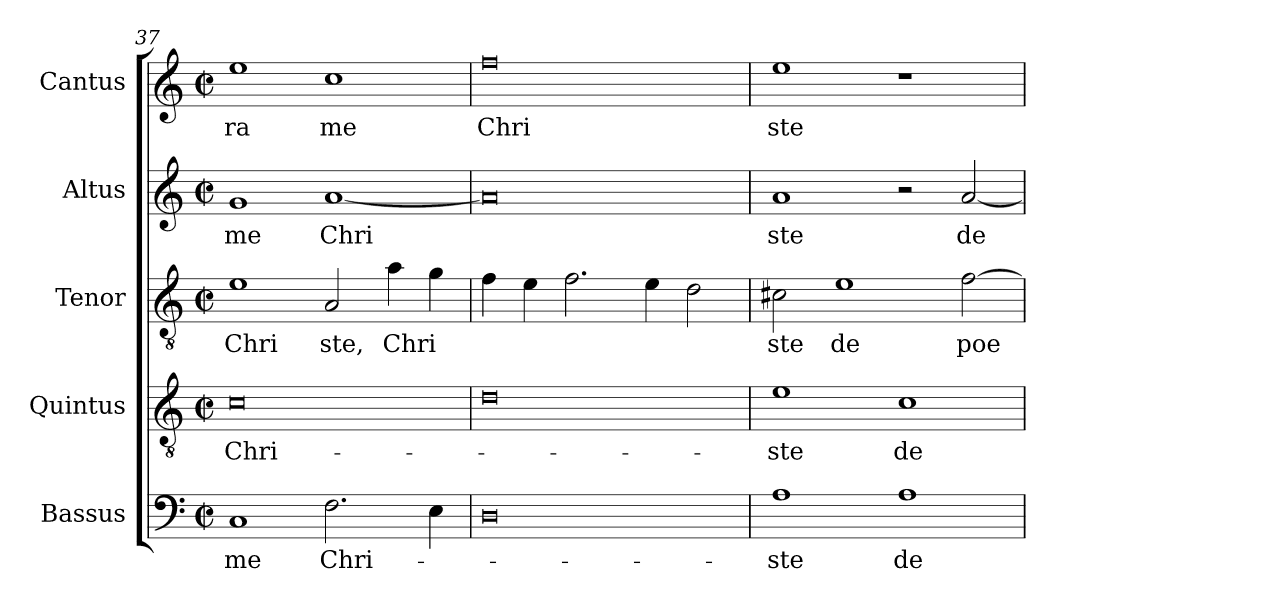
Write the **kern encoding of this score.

**kern	**text	**kern	**text	**kern	**text	**kern	**text	**kern	**text
*part5	*part5	*part4	*part4	*part3	*part3	*part2	*part2	*part1	*part1
*staff5	*staff5	*staff4	*staff4	*staff3	*staff3	*staff2	*staff2	*staff1	*staff1
*I"Bassus	*	*I"Quintus	*	*I"Tenor	*	*I"Altus	*	*I"Cantus	*
*clefF4	*	*clefGv2	*	*clefGv2	*	*clefG2	*	*clefG2	*
*M2/2	*	*M2/2	*	*M2/2	*	*M2/2	*	*M2/2	*
*met(c|)	*	*met(c|)	*	*met(c|)	*	*met(c|)	*	*met(c|)	*
=37	=37	=37	=37	=37	=37	=37	=37	=37	=37
!	!LO:LY:b:cj	!	!LO:LY:b	!	!LO:LY:b:cj	!	!LO:LY:b:cj	!	!LO:LY:b:cj
1C	me	0c	Chri-	1e	Chri	1g	me	1ee	ra
!	!LO:LY:b	!	!	!	!LO:LY:b:cj	!	!LO:LY:b	!	!LO:LY:b:cj
2.F\	Chri-	.	.	2A/	ste,	[<1a	Chri	1cc	me
!	!	!	!	!	!LO:LY:b	!	!	!	!
.	.	.	.	4a\	Chri	.	.	.	.
4E\	.	.	.	4g\	.	.	.	.	.
=38	=38	=38	=38	=38	=38	=38	=38	=38	=38
!	!	!	!	!	!	!	!	!	!LO:LY:b:cj
0D	.	0d	.	4f\	.	0a]	.	0ff	Chri
.	.	.	.	4e\	.	.	.	.	.
.	.	.	.	2.f\	.	.	.	.	.
.	.	.	.	4e\	.	.	.	.	.
.	.	.	.	2d\	.	.	.	.	.
=39	=39	=39	=39	=39	=39	=39	=39	=39	=39
!	!LO:LY:b:cj	!	!LO:LY:b:cj	!	!LO:LY:b:cj	!	!LO:LY:b:cj	!	!LO:LY:b:cj
1A	-ste	1e	-ste	2c#X\	ste	1a	ste	1ee	ste
!	!	!	!	!	!LO:LY:b:cj	!	!	!	!
.	.	.	.	1e	de	.	.	.	.
!	!LO:LY:b:cj	!	!LO:LY:b:cj	!	!	!	!	!	!
1A	de	1c	de	.	.	2r	.	1r	.
!	!	!	!	!	!LO:LY:b	!	!LO:LY:b:cj	!	!
.	.	.	.	[>2f\	poe	[<2a/	de	.	.
=	=	=	=	=	=	=	=	=	=
*-	*-	*-	*-	*-	*-	*-	*-	*-	*-
